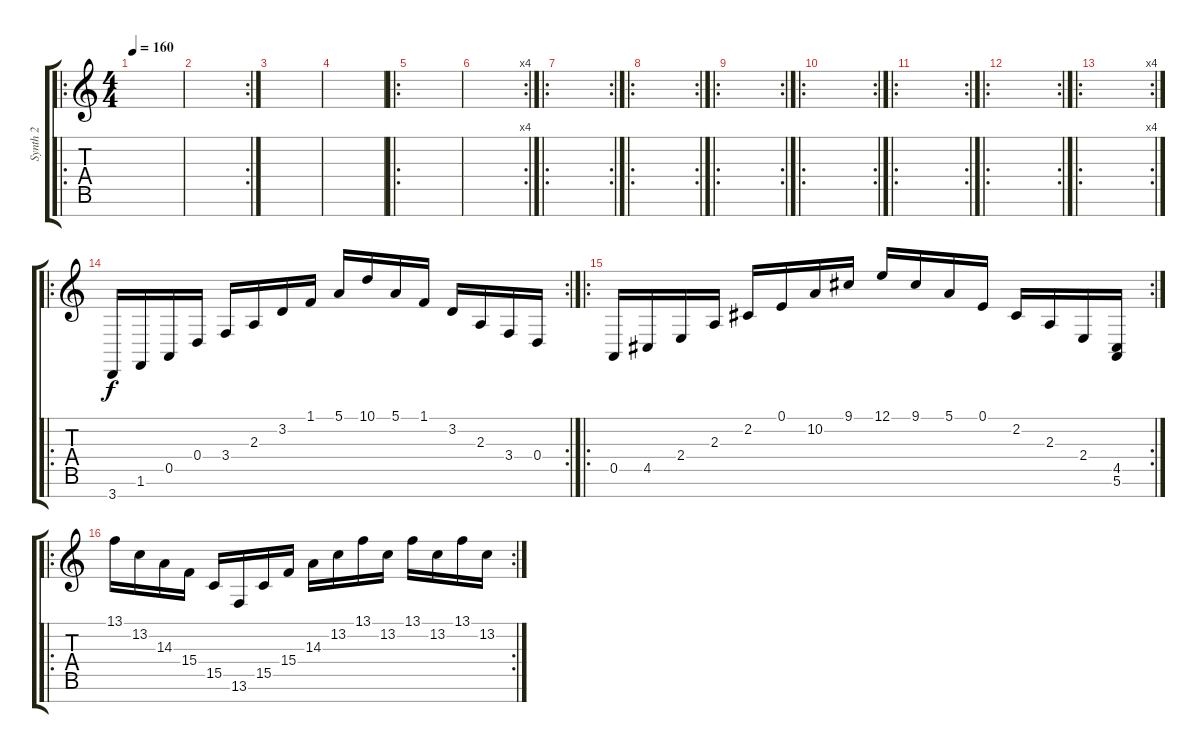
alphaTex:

\track ("Synth 2" "Synth 2") {instrument pad3polysynth}
\staff {score tabs}
\tuning (E4 B3 G3 D3 A2 E2 B1) {hide}
\ro
\ts (4 4)
\tempo 160
\clef g2
\ks c
|
\rc 2
|
|
|
\ro
|
\rc 4
|
\ro
\rc 2
|
\ro
\rc 2
|
\ro
\rc 2
|
\ro
\rc 2
|
\ro
\rc 2
|
\ro
\rc 2
|
\ro
\rc 4
|
\ro
\rc 2
3.7.16 1.6.16 0.5.16 0.4.16 3.4.16 2.3.16 3.2.16 1.1.16 5.1.16 10.1.16 5.1.16 1.1.16 3.2.16 2.3.16 3.4.16 0.4.16 |
\ro
\rc 2
0.5.16 4.5.16 2.4.16 2.3.16 2.2.16 0.1.16 10.2.16 9.1.16 12.1.16 9.1.16 5.1.16 0.1.16 2.2.16 2.3.16 2.4.16 (4.5 5.6).16 |
\ro
\rc 2
13.1.16 13.2.16 14.3.16 15.4.16 15.5.16 13.6.16 15.5.16 15.4.16 14.3.16 13.2.16 13.1.16 13.2.16 13.1.16 13.2.16 13.1.16 13.2.16
